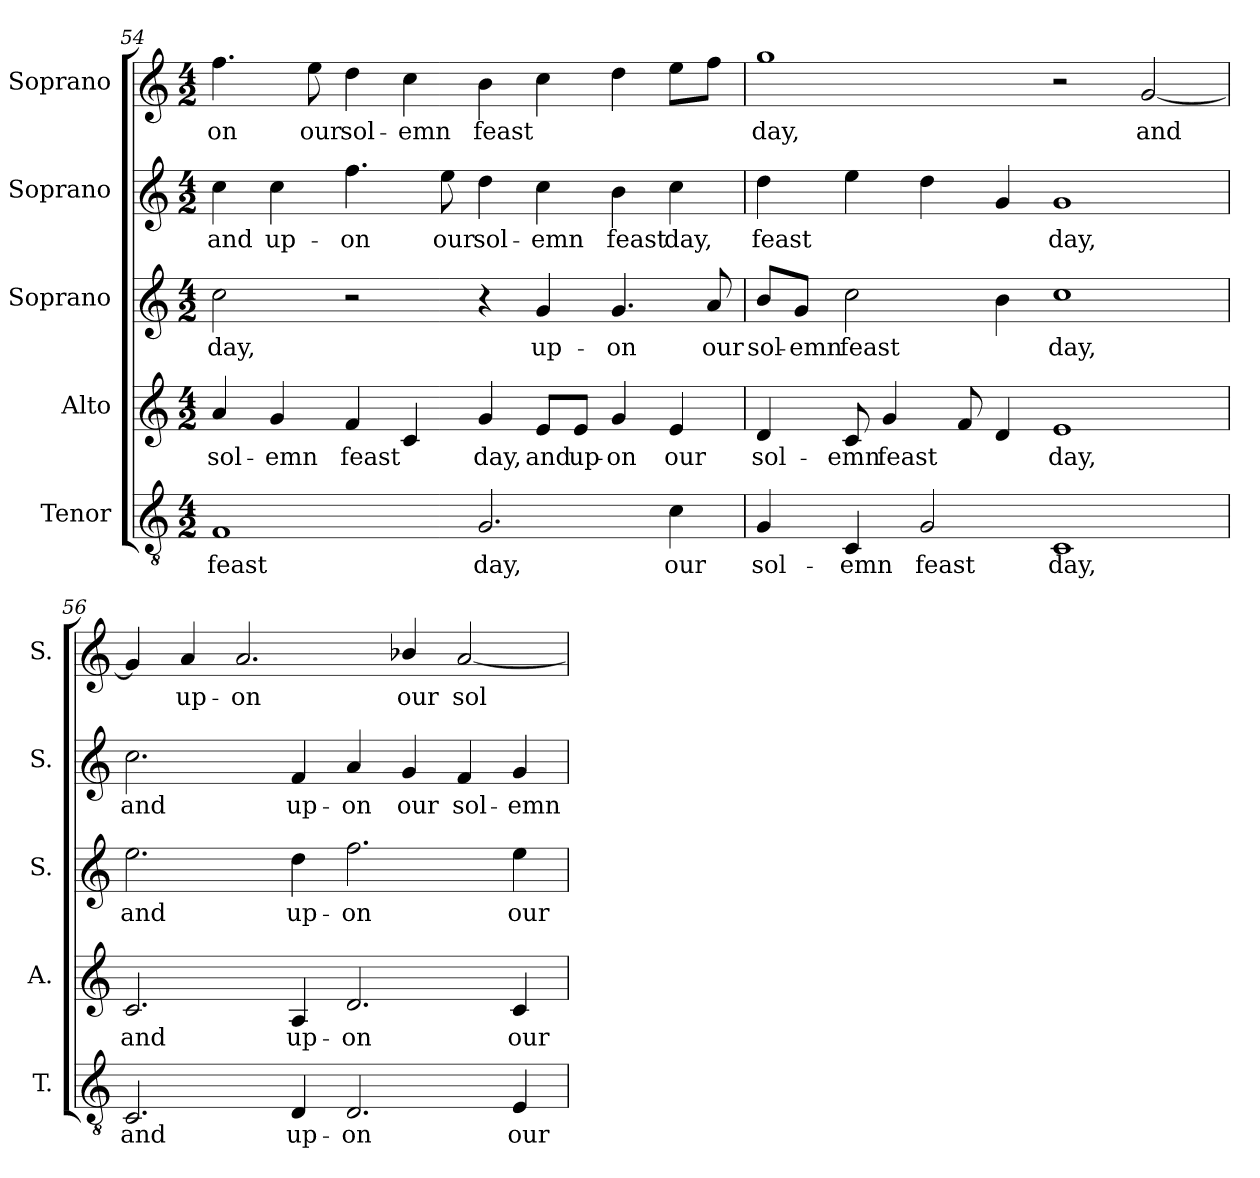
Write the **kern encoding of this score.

**kern	**text	**kern	**text	**kern	**text	**kern	**text	**kern	**text
*part5	*part5	*part4	*part4	*part3	*part3	*part2	*part2	*part1	*part1
*staff5	*staff5	*staff4	*staff4	*staff3	*staff3	*staff2	*staff2	*staff1	*staff1
*I"Tenor	*	*I"Alto	*	*I"Soprano	*	*I"Soprano	*	*I"Soprano	*
*I'T.	*	*I'A.	*	*I'S.	*	*I'S.	*	*I'S.	*
*clefGv2	*	*clefG2	*	*clefG2	*	*clefG2	*	*clefG2	*
*ITrd7c12	*	*	*	*	*	*	*	*	*
*k[]	*	*k[]	*	*k[]	*	*k[]	*	*k[]	*
*C:	*	*C:	*	*C:	*	*C:	*	*C:	*
*M4/2	*	*M4/2	*	*M4/2	*	*M4/2	*	*M4/2	*
=54	=54	=54	=54	=54	=54	=54	=54	=54	=54
!	!LO:LY:b:color=#000000	!	!	!	!	!	!	!	!
!	!	!	!LO:LY:b:color=#000000	!	!	!	!	!	!
!	!	!	!	!	!LO:LY:b:color=#000000	!	!	!	!
!	!	!	!	!	!	!	!LO:LY:b:color=#000000	!	!
!	!	!	!	!	!	!	!	!	!LO:LY:b:color=#000000
1FFi	feast	4ai/	sol-	2cci\	day,	4cci\	and	4.ffi\	-on
!	!	!	!LO:LY:b:color=#000000	!	!	!	!	!	!
!	!	!	!	!	!	!	!LO:LY:b:color=#000000	!	!
.	.	4gi/	-emn	.	.	4cci\	up-	.	.
!	!	!	!	!	!	!	!	!	!LO:LY:b:color=#000000
.	.	.	.	.	.	.	.	8eei\	our
!	!	!	!LO:LY:b:color=#000000	!	!	!	!	!	!
!	!	!	!	!	!	!	!LO:LY:b:color=#000000	!	!
!	!	!	!	!	!	!	!	!	!LO:LY:b:color=#000000
.	.	4fi/	feast	2r	.	4.ffi\	-on	4ddi\	sol-
!	!	!	!	!	!	!	!	!	!LO:LY:b:color=#000000
.	.	4ci/	.	.	.	.	.	4cci\	-emn
!	!	!	!	!	!	!	!LO:LY:b:color=#000000	!	!
.	.	.	.	.	.	8eei\	our	.	.
!	!LO:LY:b:color=#000000	!	!	!	!	!	!	!	!
!	!	!	!LO:LY:b:color=#000000	!	!	!	!	!	!
!	!	!	!	!	!	!	!LO:LY:b:color=#000000	!	!
!	!	!	!	!	!	!	!	!	!LO:LY:b:color=#000000
2.GGi/	day,	4gi/	day,	4r	.	4ddi\	sol-	4bi\	feast
!	!	!	!LO:LY:b:color=#000000	!	!	!	!	!	!
!	!	!	!	!	!LO:LY:b:color=#000000	!	!	!	!
!	!	!	!	!	!	!	!LO:LY:b:color=#000000	!	!
.	.	8ei/L	and	4gi/	up-	4cci\	-emn	4cci\	.
!	!	!	!LO:LY:b:color=#000000	!	!	!	!	!	!
.	.	8ei/J	up-	.	.	.	.	.	.
!	!	!	!LO:LY:b:color=#000000	!	!	!	!	!	!
!	!	!	!	!	!LO:LY:b:color=#000000	!	!	!	!
!	!	!	!	!	!	!	!LO:LY:b:color=#000000	!	!
.	.	4gi/	-on	4.gi/	-on	4bi\	feast	4ddi\	.
!	!LO:LY:b:color=#000000	!	!	!	!	!	!	!	!
!	!	!	!LO:LY:b:color=#000000	!	!	!	!	!	!
!	!	!	!	!	!	!	!LO:LY:b:color=#000000	!	!
4Ci\	our	4ei/	our	.	.	4cci\	day,	8eei\L	.
!	!	!	!	!	!LO:LY:b:color=#000000	!	!	!	!
.	.	.	.	8ai/	our	.	.	8ffi\J	.
=55	=55	=55	=55	=55	=55	=55	=55	=55	=55
!	!LO:LY:b:color=#000000	!	!	!	!	!	!	!	!
!	!	!	!LO:LY:b:color=#000000	!	!	!	!	!	!
!	!	!	!	!	!LO:LY:b:color=#000000	!	!	!	!
!	!	!	!	!	!	!	!LO:LY:b:color=#000000	!	!
!	!	!	!	!	!	!	!	!	!LO:LY:b:color=#000000
4GGi/	sol-	4di/	sol-	8bi/L	sol-	4ddi\	feast	1ggi	day,
!	!	!	!	!	!LO:LY:b:color=#000000	!	!	!	!
.	.	.	.	8gi/J	-emn	.	.	.	.
!	!LO:LY:b:color=#000000	!	!	!	!	!	!	!	!
!	!	!	!LO:LY:b:color=#000000	!	!	!	!	!	!
!	!	!	!	!	!LO:LY:b:color=#000000	!	!	!	!
4CCi/	-emn	8ci/	-emn	2cci\	feast	4eei\	.	.	.
!	!	!	!LO:LY:b:color=#000000	!	!	!	!	!	!
.	.	4gi/	feast	.	.	.	.	.	.
!	!LO:LY:b:color=#000000	!	!	!	!	!	!	!	!
2GGi/	feast	.	.	.	.	4ddi\	.	.	.
.	.	8fi/	.	.	.	.	.	.	.
.	.	4di/	.	4bi\	.	4gi/	.	.	.
!	!LO:LY:b:color=#000000	!	!	!	!	!	!	!	!
!	!	!	!LO:LY:b:color=#000000	!	!	!	!	!	!
!	!	!	!	!	!LO:LY:b:color=#000000	!	!	!	!
!	!	!	!	!	!	!	!LO:LY:b:color=#000000	!	!
1CCi	day,	1ei	day,	1cci	day,	1gi	day,	2r	.
!	!	!	!	!	!	!	!	!	!LO:LY:b:color=#000000
.	.	.	.	.	.	.	.	[2gi/	and
!!LO:LB:g=z
=56	=56	=56	=56	=56	=56	=56	=56	=56	=56
!	!LO:LY:b:color=#000000	!	!	!	!	!	!	!	!
!	!	!	!LO:LY:b:color=#000000	!	!	!	!	!	!
!	!	!	!	!	!LO:LY:b:color=#000000	!	!	!	!
!	!	!	!	!	!	!	!LO:LY:b:color=#000000	!	!
2.CCi/	and	2.ci/	and	2.eei\	and	2.cci\	and	4gi/]	.
!	!	!	!	!	!	!	!	!	!LO:LY:b:color=#000000
.	.	.	.	.	.	.	.	4ai/	up-
!	!	!	!	!	!	!	!	!	!LO:LY:b:color=#000000
.	.	.	.	.	.	.	.	2.ai/	-on
!	!LO:LY:b:color=#000000	!	!	!	!	!	!	!	!
!	!	!	!LO:LY:b:color=#000000	!	!	!	!	!	!
!	!	!	!	!	!LO:LY:b:color=#000000	!	!	!	!
!	!	!	!	!	!	!	!LO:LY:b:color=#000000	!	!
4DDi/	up-	4Ai/	up-	4ddi\	up-	4fi/	up-	.	.
!	!LO:LY:b:color=#000000	!	!	!	!	!	!	!	!
!	!	!	!LO:LY:b:color=#000000	!	!	!	!	!	!
!	!	!	!	!	!LO:LY:b:color=#000000	!	!	!	!
!	!	!	!	!	!	!	!LO:LY:b:color=#000000	!	!
2.DDi/	-on	2.di/	-on	2.ffi\	-on	4ai/	-on	.	.
!	!	!	!	!	!	!	!LO:LY:b:color=#000000	!	!
!	!	!	!	!	!	!	!	!	!LO:LY:b:color=#000000
.	.	.	.	.	.	4gi/	our	4b-Xi/	our
!	!	!	!	!	!	!	!LO:LY:b:color=#000000	!	!
!	!	!	!	!	!	!	!	!	!LO:LY:b:color=#000000
.	.	.	.	.	.	4fi/	sol-	[2ai/	sol-
!	!LO:LY:b:color=#000000	!	!	!	!	!	!	!	!
!	!	!	!LO:LY:b:color=#000000	!	!	!	!	!	!
!	!	!	!	!	!LO:LY:b:color=#000000	!	!	!	!
!	!	!	!	!	!	!	!LO:LY:b:color=#000000	!	!
4EEi/	our	4ci/	our	4eei\	our	4gi/	-emn	.	.
=	=	=	=	=	=	=	=	=	=
*-	*-	*-	*-	*-	*-	*-	*-	*-	*-
